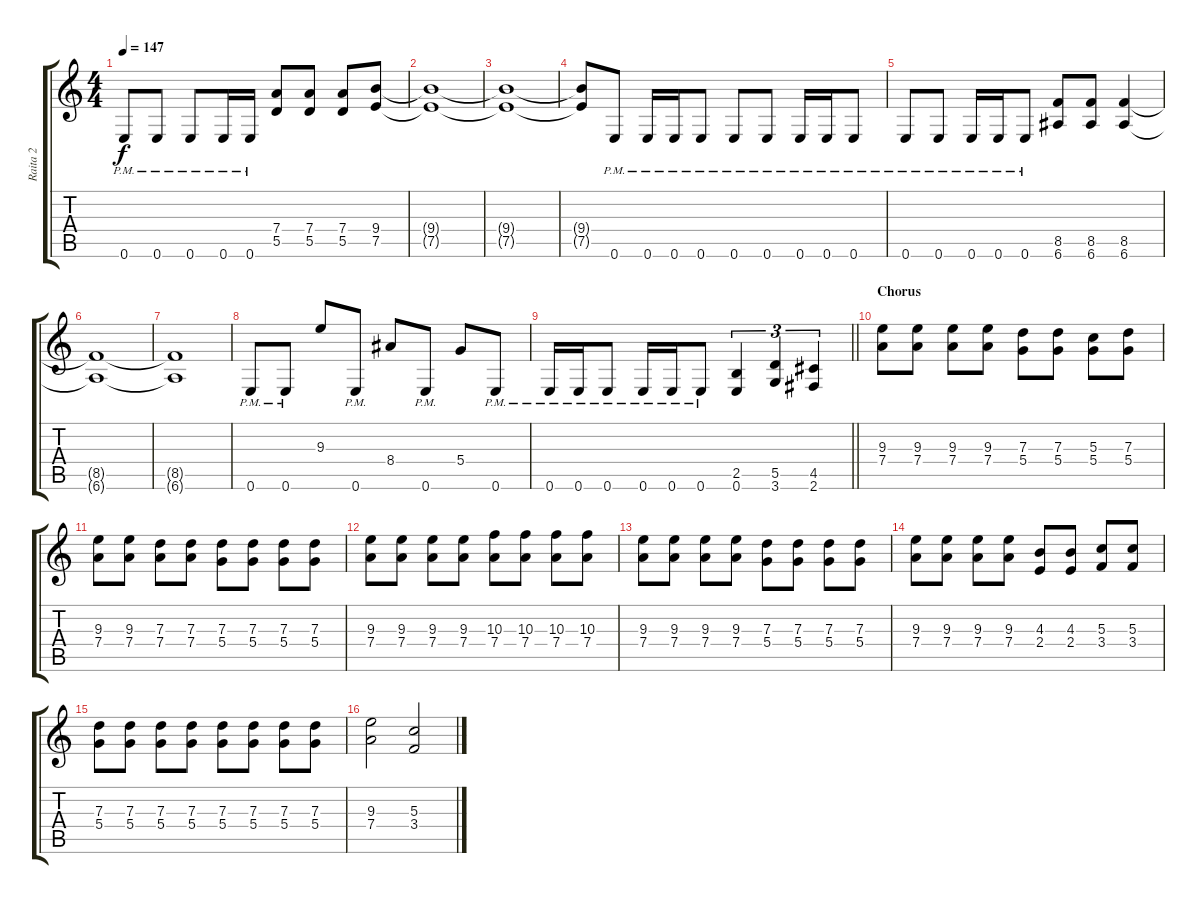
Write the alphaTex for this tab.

\track ("Raita 2" "Raita 2") {instrument distortionguitar}
\staff {score tabs}
\tuning (E4 B3 G3 D3 A2 E2) {hide}
\ts (4 4)
\tempo 147
\clef g2
\ks c
0.6{pm}.8{dy f} 0.6{pm}.8 0.6{pm}.8 0.6{pm}.16 0.6{pm}.16 (7.4 5.5).8 (7.4 5.5).8 (7.4 5.5).8 (9.4 7.5).8 |
(9.4{t} 7.5{t}).1 |
(9.4{t} 7.5{t}).1 |
(9.4{t} 7.5{t}).8 0.6{pm}.8 0.6{pm}.16 0.6{pm}.16 0.6{pm}.8 0.6{pm}.8 0.6{pm}.8 0.6{pm}.16 0.6{pm}.16 0.6{pm}.8 |
0.6{pm}.8 0.6{pm}.8 0.6{pm}.16 0.6{pm}.16 0.6{pm}.8 (8.5 6.6).8 (8.5 6.6).8 (8.5 6.6).4 |
(8.5{t} 6.6{t}).1 |
(8.5{t} 6.6{t}).1 |
0.6{pm}.8 0.6{pm}.8 9.3.8 0.6{pm}.8 8.4.8 0.6{pm}.8 5.4.8 0.6{pm}.8 |
\barLineRight lightlight
0.6{pm}.16 0.6{pm}.16 0.6{pm}.8 0.6{pm}.16 0.6{pm}.16 0.6{pm}.8 (2.5 0.6).4{tu (3 2)} (5.5 3.6).4{tu (3 2)} (4.5 2.6).4{tu (3 2)} |
\section ("" "Chorus")
(9.3 7.4).8 (9.3 7.4).8 (9.3 7.4).8 (9.3 7.4).8 (7.3 5.4).8 (7.3 5.4).8 (5.3 5.4).8 (7.3 5.4).8 |
(9.3 7.4).8 (9.3 7.4).8 (7.3 7.4).8 (7.3 7.4).8 (7.3 5.4).8 (7.3 5.4).8 (7.3 5.4).8 (7.3 5.4).8 |
(9.3 7.4).8 (9.3 7.4).8 (9.3 7.4).8 (9.3 7.4).8 (10.3 7.4).8 (10.3 7.4).8 (10.3 7.4).8 (10.3 7.4).8 |
(9.3 7.4).8 (9.3 7.4).8 (9.3 7.4).8 (9.3 7.4).8 (7.3 5.4).8 (7.3 5.4).8 (7.3 5.4).8 (7.3 5.4).8 |
(9.3 7.4).8 (9.3 7.4).8 (9.3 7.4).8 (9.3 7.4).8 (4.3 2.4).8 (4.3 2.4).8 (5.3 3.4).8 (5.3 3.4).8 |
(7.3 5.4).8 (7.3 5.4).8 (7.3 5.4).8 (7.3 5.4).8 (7.3 5.4).8 (7.3 5.4).8 (7.3 5.4).8 (7.3 5.4).8 |
(9.3 7.4).2 (5.3 3.4).2
